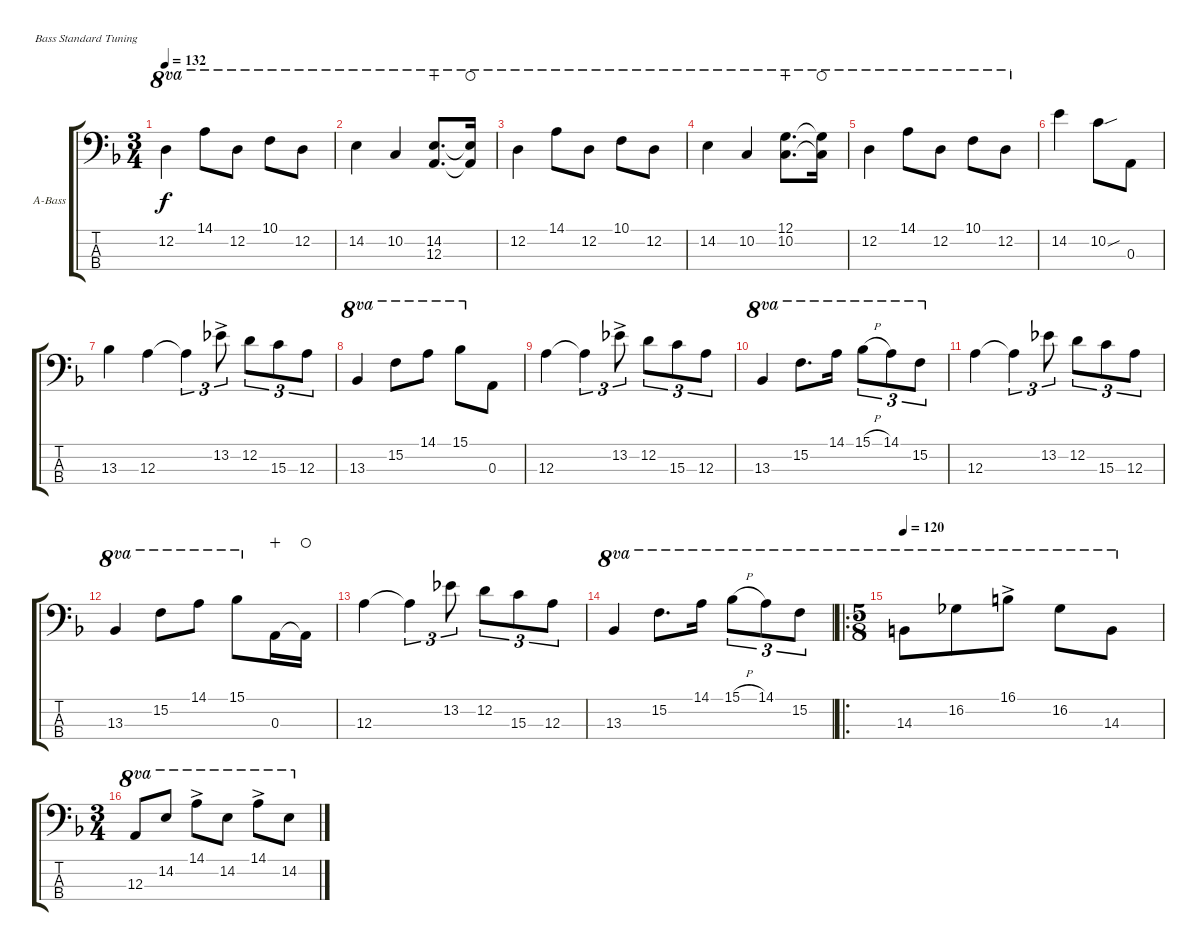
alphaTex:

\bracketExtendMode groupsimilarinstruments
\firstSystemTrackNameOrientation horizontal
\otherSystemsTrackNameOrientation horizontal
\track ("Bass" "A-Bass") {instrument distortionguitar}
\staff {score tabs}
\tuning (G2 D2 A1 E1)
\ts (3 4)
\tempo 132
\clef f4
\ks f
12.2.4{ot 8va dy f} 14.1.8{ot 8va} 12.2.8{ot 8va} 10.1.8{ot 8va} 12.2.8{ot 8va} |
14.2.4{ot 8va} 10.2.4{ot 8va} (14.2 12.3).8{d ot 8va wahc} (14.2{t} 12.3{t}).16{ot 8va waho} |
12.2.4{ot 8va} 14.1.8{ot 8va} 12.2.8{ot 8va} 10.1.8{ot 8va} 12.2.8{ot 8va} |
14.2.4{ot 8va} 10.2.4{ot 8va} (12.1 10.2).8{d ot 8va wahc} (12.1{t} 10.2{t}).16{ot 8va waho} |
12.2.4{ot 8va} 14.1.8{ot 8va} 12.2.8{ot 8va} 10.1.8{ot 8va} 12.2.8{ot 8va} |
14.2.4 10.2{sou}.8 0.3.8 |
13.3.4 12.3.4 12.3{t}.4{tu (3 2)} 13.2{ac}.8{tu (3 2)} 12.2.8{tu (3 2)} 15.3.8{tu (3 2)} 12.3.8{tu (3 2)} |
13.3.4{ot 8va} 15.2.8{ot 8va} 14.1.8{ot 8va} 15.1.8{ot 8va} 0.3.8 |
12.3.4 12.3{t}.4{tu (3 2)} 13.2{ac}.8{tu (3 2)} 12.2.8{tu (3 2)} 15.3.8{tu (3 2)} 12.3.8{tu (3 2)} |
13.3.4{ot 8va} 15.2.8{d ot 8va} 14.1.16{ot 8va} 15.1{h}.8{tu (3 2) ot 8va} 14.1.8{tu (3 2) ot 8va} 15.2.8{tu (3 2) ot 8va} |
12.3.4 12.3{t}.4{tu (3 2)} 13.2.8{tu (3 2)} 12.2.8{tu (3 2)} 15.3.8{tu (3 2)} 12.3.8{tu (3 2)} |
13.3.4{ot 8va} 15.2.8{ot 8va} 14.1.8{ot 8va} 15.1.8{ot 8va} 0.3.16{wahc} 0.3{t}.16{waho} |
12.3.4 12.3{t}.4{tu (3 2)} 13.2.8{tu (3 2)} 12.2.8{tu (3 2)} 15.3.8{tu (3 2)} 12.3.8{tu (3 2)} |
13.3.4{ot 8va} 15.2.8{d ot 8va} 14.1.16{ot 8va} 15.1{h}.8{tu (3 2) ot 8va} 14.1.8{tu (3 2) ot 8va} 15.2.8{tu (3 2) ot 8va} |
\ro
\ts (5 8)
\tempo 120
14.3.8{ot 8va} 16.2.8{ot 8va} 16.1{ac}.8{ot 8va} 16.2.8{ot 8va} 14.3.8{ot 8va} |
\ts (3 4)
12.3.8{ot 8va} 14.2.8{ot 8va} 14.1{ac}.8{ot 8va} 14.2.8{ot 8va} 14.1{ac}.8{ot 8va} 14.2.8{ot 8va}
